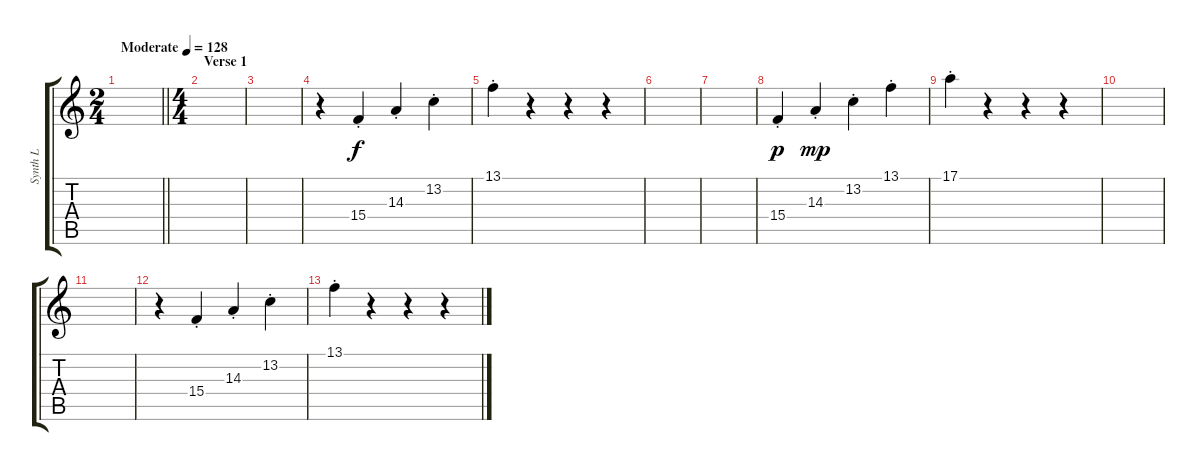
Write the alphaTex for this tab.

\track ("Synth L" "Synth L") {instrument stringensemble1}
\staff {score tabs}
\tuning (E4 B3 G3 D3 A2 E2) {hide}
\ts (2 4)
\tempo (128 "Moderate")
\clef g2
\barLineRight lightlight
\ks c
|
\ts (4 4)
\section ("" "Verse 1")
|
|
r.4{instrument pizzicatostrings} 15.4{st}.4 14.3{st}.4 13.2{st}.4 |
13.1{st}.4 r.4 r.4 r.4 |
|
|
15.4{st}.4{dy p} 14.3{st}.4{dy mp} 13.2{st}.4 13.1{st}.4 |
17.1{st}.4 r.4 r.4 r.4 |
|
|
r.4 15.4{st}.4 14.3{st}.4 13.2{st}.4 |
13.1{st}.4 r.4 r.4 r.4
